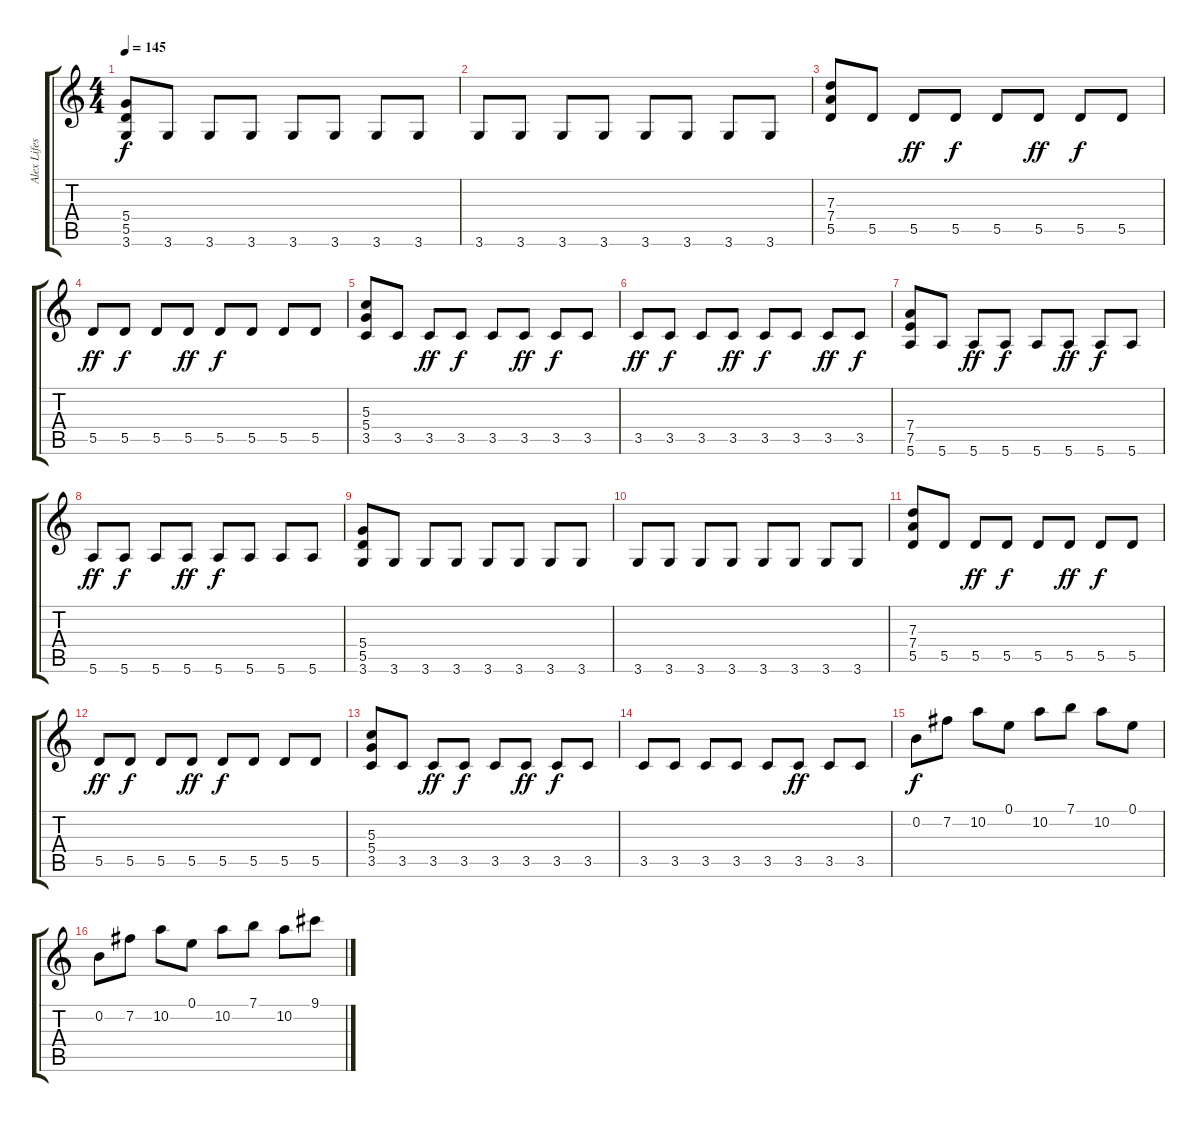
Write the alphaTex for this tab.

\track ("Alex Lifeson" "Alex Lifes") {instrument overdrivenguitar}
\staff {score tabs}
\tuning (E4 B3 G3 D3 A2 E2) {hide}
\ts (4 4)
\tempo 145
\clef g2
\ks c
(5.4 5.5 3.6).8{dy f} 3.6.8 3.6.8 3.6.8 3.6.8 3.6.8 3.6.8 3.6.8 |
3.6.8 3.6.8 3.6.8 3.6.8 3.6.8 3.6.8 3.6.8 3.6.8 |
(7.3 7.4 5.5).8 5.5.8 5.5.8{dy ff} 5.5.8{dy f} 5.5.8 5.5.8{dy ff} 5.5.8{dy f} 5.5.8 |
5.5.8{dy ff} 5.5.8{dy f} 5.5.8 5.5.8{dy ff} 5.5.8{dy f} 5.5.8 5.5.8 5.5.8 |
(5.3 5.4 3.5).8 3.5.8 3.5.8{dy ff} 3.5.8{dy f} 3.5.8 3.5.8{dy ff} 3.5.8{dy f} 3.5.8 |
3.5.8{dy ff} 3.5.8{dy f} 3.5.8 3.5.8{dy ff} 3.5.8{dy f} 3.5.8 3.5.8{dy ff} 3.5.8{dy f} |
(7.4 7.5 5.6).8 5.6.8 5.6.8{dy ff} 5.6.8{dy f} 5.6.8 5.6.8{dy ff} 5.6.8{dy f} 5.6.8 |
5.6.8{dy ff} 5.6.8{dy f} 5.6.8 5.6.8{dy ff} 5.6.8{dy f} 5.6.8 5.6.8 5.6.8 |
(5.4 5.5 3.6).8 3.6.8 3.6.8 3.6.8 3.6.8 3.6.8 3.6.8 3.6.8 |
3.6.8 3.6.8 3.6.8 3.6.8 3.6.8 3.6.8 3.6.8 3.6.8 |
(7.3 7.4 5.5).8 5.5.8 5.5.8{dy ff} 5.5.8{dy f} 5.5.8 5.5.8{dy ff} 5.5.8{dy f} 5.5.8 |
5.5.8{dy ff} 5.5.8{dy f} 5.5.8 5.5.8{dy ff} 5.5.8{dy f} 5.5.8 5.5.8 5.5.8 |
(5.3 5.4 3.5).8 3.5.8 3.5.8{dy ff} 3.5.8{dy f} 3.5.8 3.5.8{dy ff} 3.5.8{dy f} 3.5.8 |
3.5.8 3.5.8 3.5.8 3.5.8 3.5.8 3.5.8{dy ff} 3.5.8 3.5.8 |
0.2.8{dy f} 7.2.8 10.2.8 0.1.8 10.2.8 7.1.8 10.2.8 0.1.8 |
0.2.8 7.2.8 10.2.8 0.1.8 10.2.8 7.1.8 10.2.8 9.1.8
